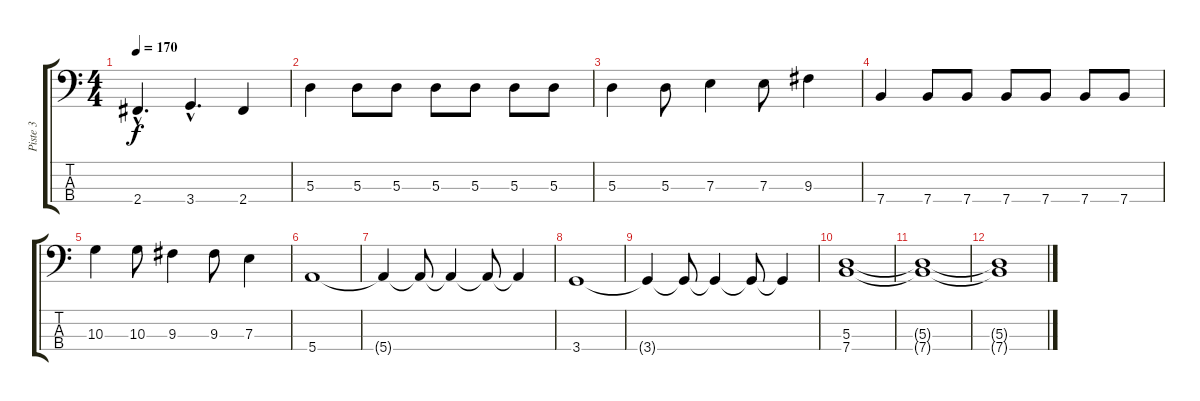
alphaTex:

\track ("Piste 3" "Piste 3") {instrument electricbasspick}
\staff {score tabs}
\tuning (G2 D2 A1 E1) {hide}
\ts (4 4)
\tempo 170
\clef f4
\ks c
2.4{hac}.4{d dy f} 3.4{hac}.4{d} 2.4.4 |
5.3.4 5.3.8 5.3.8 5.3.8 5.3.8 5.3.8 5.3.8 |
5.3.4 5.3.8 7.3.4 7.3.8 9.3.4 |
7.4.4 7.4.8 7.4.8 7.4.8 7.4.8 7.4.8 7.4.8 |
10.3.4 10.3.8 9.3.4 9.3.8 7.3.4 |
5.4.1 |
5.4{t}.4 5.4{t}.8 5.4{t}.4 5.4{t}.8 5.4{t}.4 |
3.4.1 |
3.4{t}.4 3.4{t}.8 3.4{t}.4 3.4{t}.8 3.4{t}.4 |
(5.3 7.4).1 |
(5.3{t} 7.4{t}).1 |
(5.3{t} 7.4{t}).1
